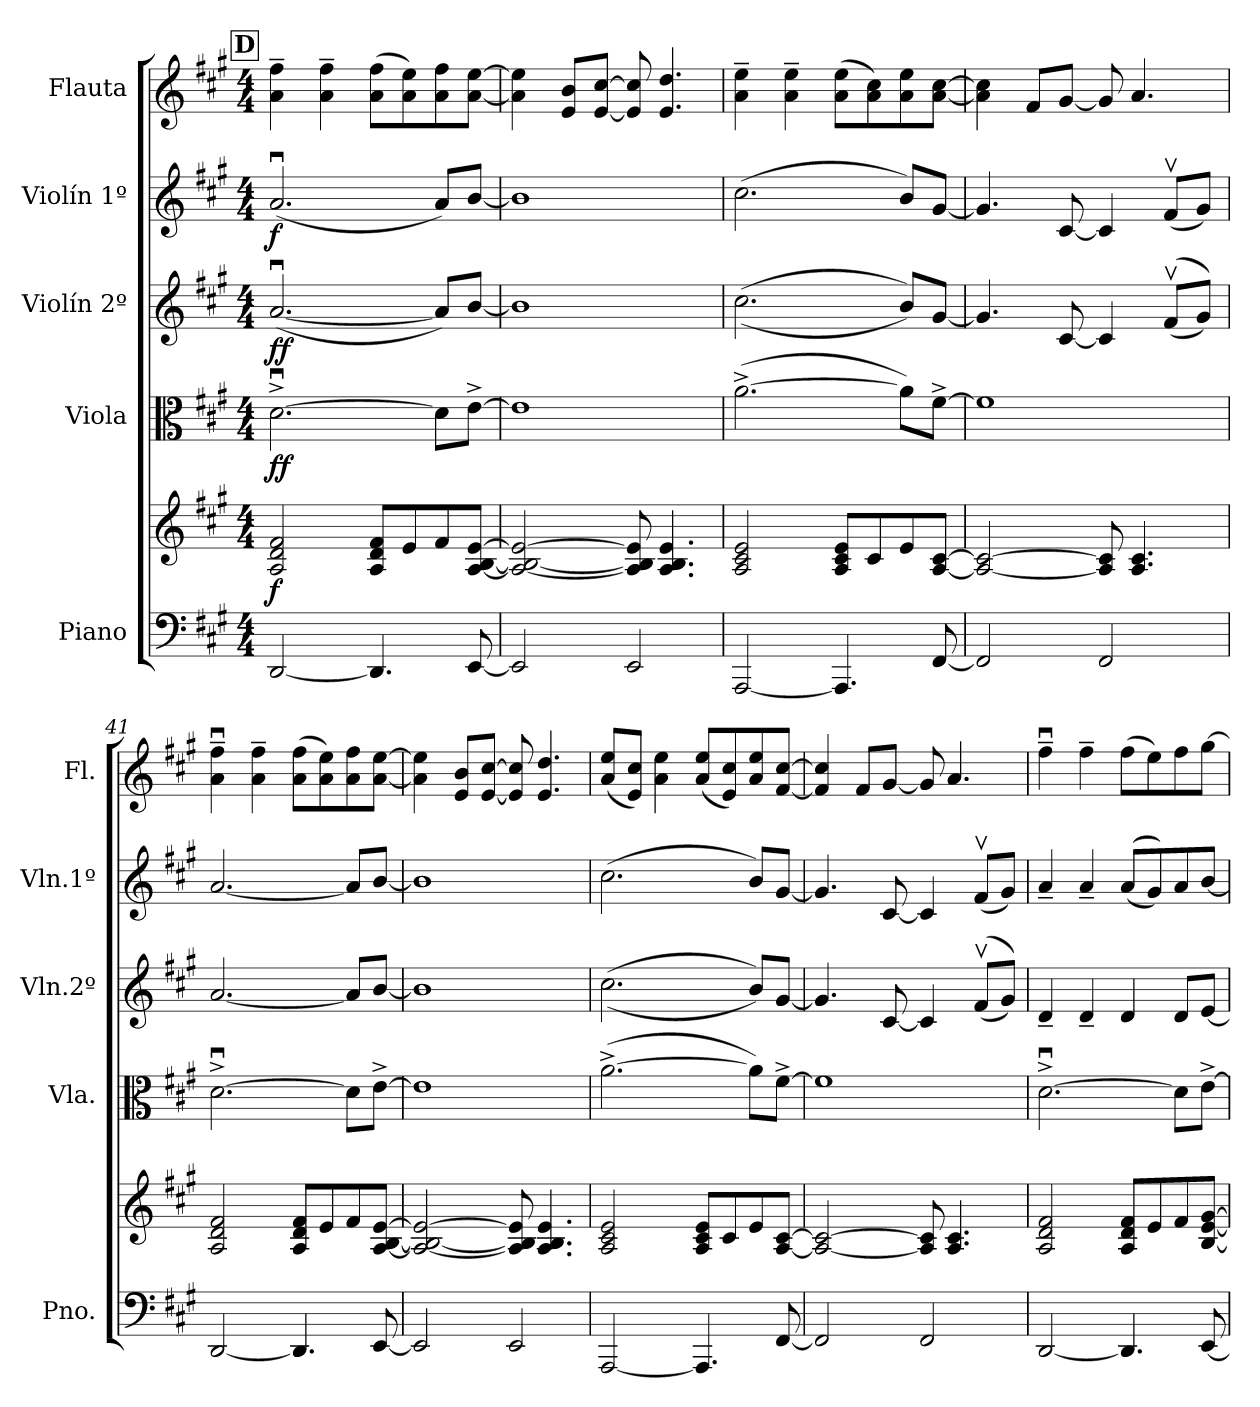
**kern	**kern	**dynam	**kern	**dynam	**kern	**dynam	**kern	**dynam	**kern
*part5	*part5	*part5	*part4	*part4	*part3	*part3	*part2	*part2	*part1
*staff6	*staff5	*staff5/6	*staff4	*staff4	*staff3	*staff3	*staff2	*staff2	*staff1
*I"Piano	*	*	*I"Viola	*	*I"Violín 2º	*	*I"Violín 1º	*	*I"Flauta
*I'Pno.	*	*	*I'Vla.	*	*I'Vln.2º	*	*I'Vln.1º	*	*I'Fl.
*clefF4	*clefG2	*	*clefC3	*	*clefG2	*	*clefG2	*	*clefG2
*k[f#c#g#]	*k[f#c#g#]	*	*k[f#c#g#]	*	*k[f#c#g#]	*	*k[f#c#g#]	*	*k[f#c#g#]
*M4/4	*M4/4	*	*M4/4	*	*M4/4	*	*M4/4	*	*M4/4
!!LO:REH:place=s1:a:B:fs=14:t=D
=37	=37	=37	=37	=37	=37	=37	=37	=37	=37
!	!	!LO:DY:b	!	!LO:DY:b	!	!	!	!	!
!	!	!	!	!LO:DY:n=1:b	!	!LO:DY:b	!	!	!
!	!	!	!	!	!	!LO:DY:n=1:b	!	!LO:DY:b	!
[2DD/	2A/ 2d/ 2f#/	f	[2.du^\	f f	(>[2.au/	f f	(<2.au/	f	4a\~ 4ff#\~
.	.	.	.	.	.	.	.	.	4a\~ 4ff#\~
4.DD/]	8A/ 8d/ 8f#/L	.	.	.	.	.	.	.	(>8a\ 8ff#\L
.	8e/	.	.	.	.	.	.	.	8a\ 8ee\)
.	8f#/	.	8d\L]	.	8a/L])	.	8a/L)	.	8a\ 8ff#\
[8EE/	[8A/ [8B/ [8e/J	.	[8e^\J	.	[8b/J	.	[8b/J	.	[8a\ [8ee\J
=38	=38	=38	=38	=38	=38	=38	=38	=38	=38
2EE/]	2A/_ 2B/_ 2e/_	.	1e]	.	1b]	.	1b]	.	4a\] 4ee\]
.	.	.	.	.	.	.	.	.	8e/ 8b/L
.	.	.	.	.	.	.	.	.	[8e/ [8cc#/J
2EE/	8A/] 8B/] 8e/]	.	.	.	.	.	.	.	8e/] 8cc#/]
.	4.A/ 4.B/ 4.e/	.	.	.	.	.	.	.	4.e/ 4.dd/
=39	=39	=39	=39	=39	=39	=39	=39	=39	=39
[2AAA/	2A/ 2c#/ 2e/	.	(<[2.a^\	.	(>(>2.cc#\	.	(>2.cc#\	.	4a\~ 4ee\~
.	.	.	.	.	.	.	.	.	4a\~ 4ee\~
4.AAA/]	8A/ 8c#/ 8e/L	.	.	.	.	.	.	.	(>8a\ 8ee\L
.	8c#/	.	.	.	.	.	.	.	8a\ 8cc#\)
.	8e/	.	8a\L])	.	8b/L))	.	8b/L)	.	8a\ 8ee\
[8FF#/	[8A/ [8c#/J	.	[8f#^\J	.	[8g#/J	.	[8g#/J	.	[8a\ [8cc#\J
=40	=40	=40	=40	=40	=40	=40	=40	=40	=40
2FF#/]	2A/_ 2c#/_	.	1f#]	.	4.g#/]	.	4.g#/]	.	4a\] 4cc#\]
.	.	.	.	.	.	.	.	.	8f#/L
.	.	.	.	.	[8c#/	.	[8c#/	.	[8g#/J
2FF#/	8A/] 8c#/]	.	.	.	4c#/]	.	4c#/]	.	8g#/]
.	4.A/ 4.c#/	.	.	.	.	.	.	.	4.a/
.	.	.	.	.	(<(<8f#v/L	.	(<8f#v/L	.	.
.	.	.	.	.	8g#/J))	.	8g#/J)	.	.
=41	=41	=41	=41	=41	=41	=41	=41	=41	=41
[2DD/	2A/ 2d/ 2f#/	.	[2.du^\	.	[2.a/	.	[2.a/	.	4a\u~ 4ff#\u~
.	.	.	.	.	.	.	.	.	4a\~ 4ff#\~
4.DD/]	8A/ 8d/ 8f#/L	.	.	.	.	.	.	.	(>8a\ 8ff#\L
.	8e/	.	.	.	.	.	.	.	8a\ 8ee\)
.	8f#/	.	8d\L]	.	8a/L]	.	8a/L]	.	8a\ 8ff#\
[8EE/	[8A/ [8B/ [8e/J	.	[8e^\J	.	[8b/J	.	[8b/J	.	[8a\ [8ee\J
!!LO:PB:g=z
=42	=42	=42	=42	=42	=42	=42	=42	=42	=42
2EE/]	2A/_ 2B/_ 2e/_	.	1e]	.	1b]	.	1b]	.	4a\] 4ee\]
.	.	.	.	.	.	.	.	.	8e/ 8b/L
.	.	.	.	.	.	.	.	.	[8e/ [8cc#/J
2EE/	8A/] 8B/] 8e/]	.	.	.	.	.	.	.	8e/] 8cc#/]
.	4.A/ 4.B/ 4.e/	.	.	.	.	.	.	.	4.e/ 4.dd/
=43	=43	=43	=43	=43	=43	=43	=43	=43	=43
[2AAA/	2A/ 2c#/ 2e/	.	(<[2.a^\	.	(>(>2.cc#\	.	(>2.cc#\	.	(<8a/ 8ee/L
.	.	.	.	.	.	.	.	.	8e/ 8cc#/J)
.	.	.	.	.	.	.	.	.	4a\ 4ee\
4.AAA/]	8A/ 8c#/ 8e/L	.	.	.	.	.	.	.	(<8a/ 8ee/L
.	8c#/	.	.	.	.	.	.	.	8e/ 8cc#/)
.	8e/	.	8a\L])	.	8b/L))	.	8b/L)	.	8a/ 8ee/
[8FF#/	[8A/ [8c#/J	.	[8f#^\J	.	[8g#/J	.	[8g#/J	.	[8f#/ [8cc#/J
=44	=44	=44	=44	=44	=44	=44	=44	=44	=44
2FF#/]	2A/_ 2c#/_	.	1f#]	.	4.g#/]	.	4.g#/]	.	4f#/] 4cc#/]
.	.	.	.	.	.	.	.	.	8f#/L
.	.	.	.	.	[8c#/	.	[8c#/	.	[8g#/J
2FF#/	8A/] 8c#/]	.	.	.	4c#/]	.	4c#/]	.	8g#/]
.	4.A/ 4.c#/	.	.	.	.	.	.	.	4.a/
.	.	.	.	.	(<(<8f#v/L	.	(<8f#v/L	.	.
.	.	.	.	.	8g#/J))	.	8g#/J)	.	.
=45	=45	=45	=45	=45	=45	=45	=45	=45	=45
[2DD/	2A/ 2d/ 2f#/	.	[2.du^\	.	4d~/	.	4a~/	.	4ff#u~\
.	.	.	.	.	4d~/	.	4a~/	.	4ff#~\
4.DD/]	8A/ 8d/ 8f#/L	.	.	.	4d/	.	(<(<8a/L	.	(>8ff#\L
.	8e/	.	.	.	.	.	8g#/))	.	8ee\)
.	8f#/	.	8d\L]	.	8d/L	.	8a/	.	8ff#\
[8EE/	[8B/ [8e/ [8g#/J	.	[8e^\J	.	[8e/J	.	[8b/J	.	[8gg#\J
=	=	=	=	=	=	=	=	=	=
*-	*-	*-	*-	*-	*-	*-	*-	*-	*-
